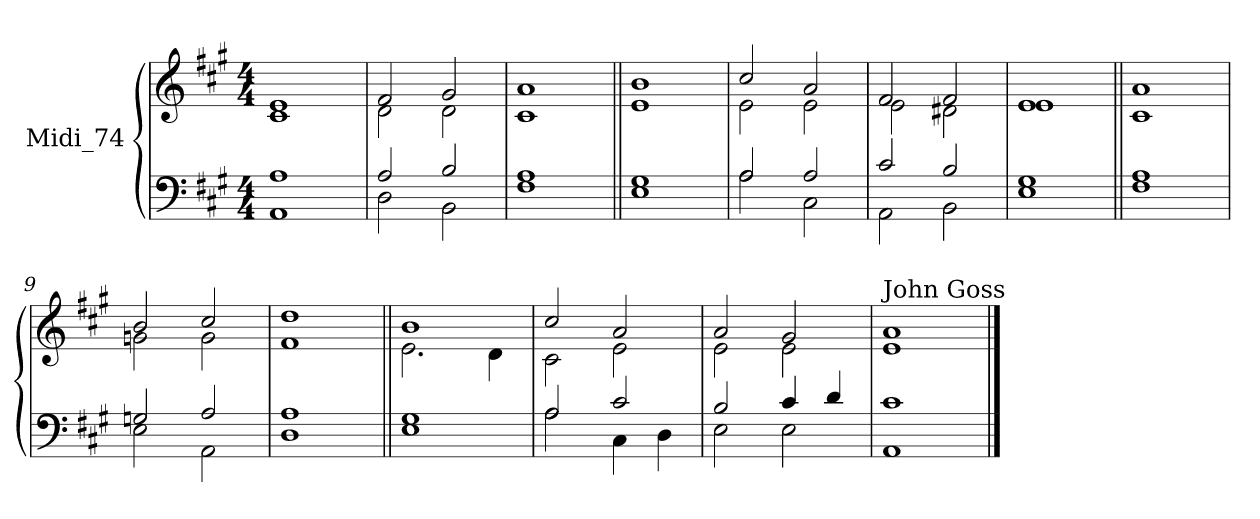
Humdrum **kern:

**kern	**kern
*part2	*part1
*staff2	*staff1
*I"Midi_74	*I"Midi_74
*clefF4	*clefG2
*k[f#c#g#]	*k[f#c#g#]
*A:	*A:
*M4/4	*M4/4
=1	=1
*^	*^
1A/	1AA\	1e/	1c#\
=2	=2	=2	=2
2A/	2D\	2f#/	2d\
2B/	2BB\	2g#/	2d\
=3	=3	=3	=3
1A/	1F#\	1a/	1c#\
=4||	=4||	=4||	=4||
1G#/	1E\	1b/	1e\
=5	=5	=5	=5
2A/	2A\	2cc#/	2e\
2A/	2C#\	2a/	2e\
=6	=6	=6	=6
2c#/	2AA\	2f#/	2e\
2B/	2BB\	2f#/	2d#X\
=7	=7	=7	=7
1G#/	1E\	1e/	1e\
=8||	=8||	=8||	=8||
1A/	1F#\	1a/	1c#\
=9	=9	=9	=9
2Gn/	2E\	2b/	2gn\
2A/	2AA\	2cc#/	2g\
=10	=10	=10	=10
1A/	1D\	1dd/	1f#\
=11||	=11||	=11||	=11||
1G#/	1E\	1b/	2.e\
.	.	.	4d\
=12	=12	=12	=12
2A/	2A\	2cc#/	2c#\
2c#/	4C#\	2a/	2e\
.	4D\	.	.
=13	=13	=13	=13
2B/	2E\	2a/	2e\
4c#/	2E\	2g#/	2e\
4d/	.	.	.
=14	=14	=14	=14
!	!	!LO:TX:a:t=John Goss	!
1c#/	1AA\	1a/	1e\
*v	*v	*	*
*	*v	*v
==	==
*-	*-
